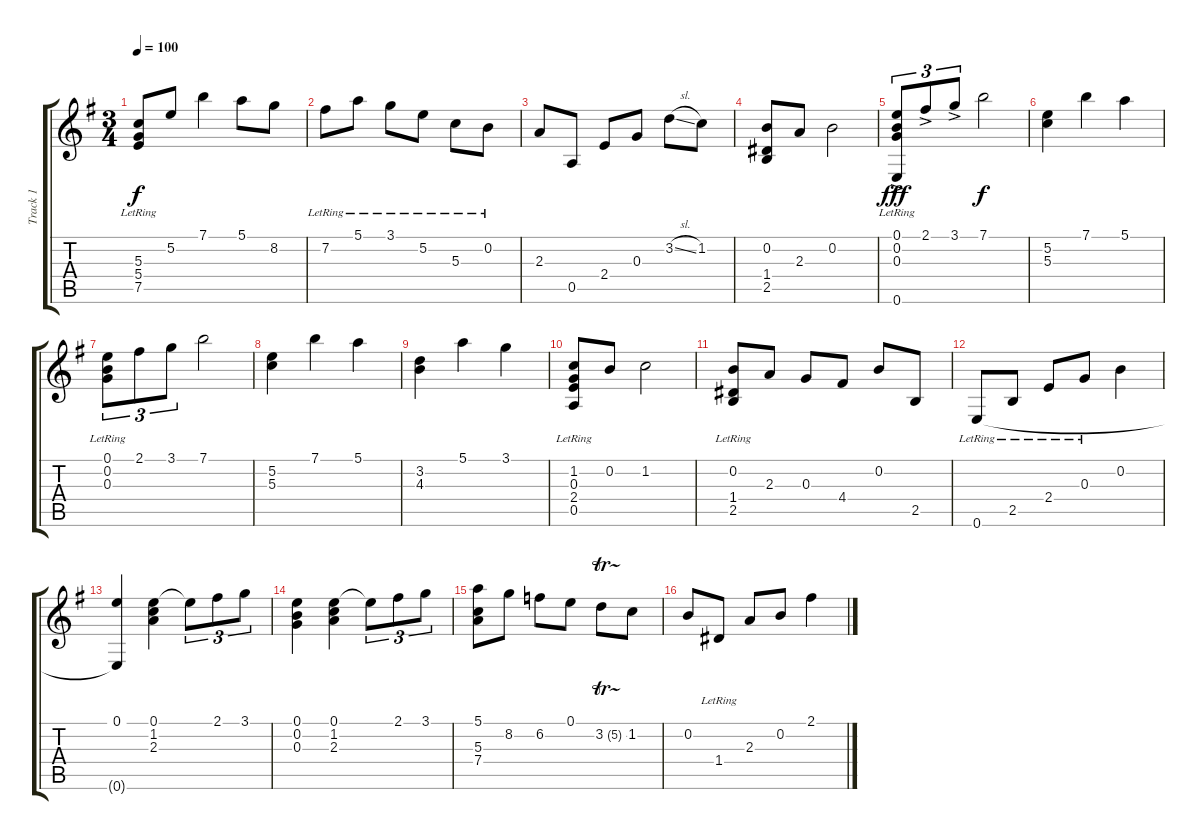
\track ("Track 1" "Track 1") {instrument acousticguitarnylon}
\staff {score tabs}
\tuning (E4 B3 G3 D3 A2 E2) {hide}
\ts (3 4)
\tempo 100
\clef g2
\ks eminor
(5.3{lr} 5.4{lr} 7.5{lr}).8{dy f} 5.2.8 7.1.4 5.1.8 8.2.8 |
7.2{lr}.8 5.1{lr}.8 3.1{lr}.8 5.2{lr}.8 5.3{lr}.8 0.2{lr}.8 |
2.3.8 0.5.8 2.4.8 0.3.8 3.2{sl}.8 1.2.8 |
(0.2 1.4 2.5).8 2.3.8 0.2.2 |
(0.1{ac} 0.2{lr} 0.3{lr} 0.6{lr}).8{tu (3 2) dy fff} 2.1{ac}.8{tu (3 2)} 3.1{ac}.8{tu (3 2)} 7.1.2{dy f} |
(5.2 5.3).4 7.1.4 5.1.4 |
(0.1 0.2{lr} 0.3{lr}).8{tu (3 2)} 2.1.8{tu (3 2)} 3.1.8{tu (3 2)} 7.1.2 |
(5.2 5.3).4 7.1.4 5.1.4 |
(3.2 4.3).4 5.1.4 3.1.4 |
(1.2 0.3{lr} 2.4{lr} 0.5{lr}).8 0.2.8 1.2.2 |
(0.2 1.4{lr} 2.5{lr}).8 2.3.8 0.3.8 4.4.8 0.2.8 2.5.8 |
0.6{lr}.8 2.5{lr}.8 2.4{lr}.8 0.3{lr}.8 0.2.4 |
(0.1 0.6{t}).4 (0.1 1.2 2.3).4 0.1{t}.8{tu (3 2)} 2.1.8{tu (3 2)} 3.1.8{tu (3 2)} |
(0.1 0.2 0.3).4 (0.1 1.2 2.3).4 0.1{t}.8{tu (3 2)} 2.1.8{tu (3 2)} 3.1.8{tu (3 2)} |
(5.1 5.3 7.4).8 8.2.8 6.2.8 0.1.8 3.2{tr (5 32)}.8 1.2.8 |
0.2.8 1.4{lr}.8 2.3.8 0.2.8 2.1.4
